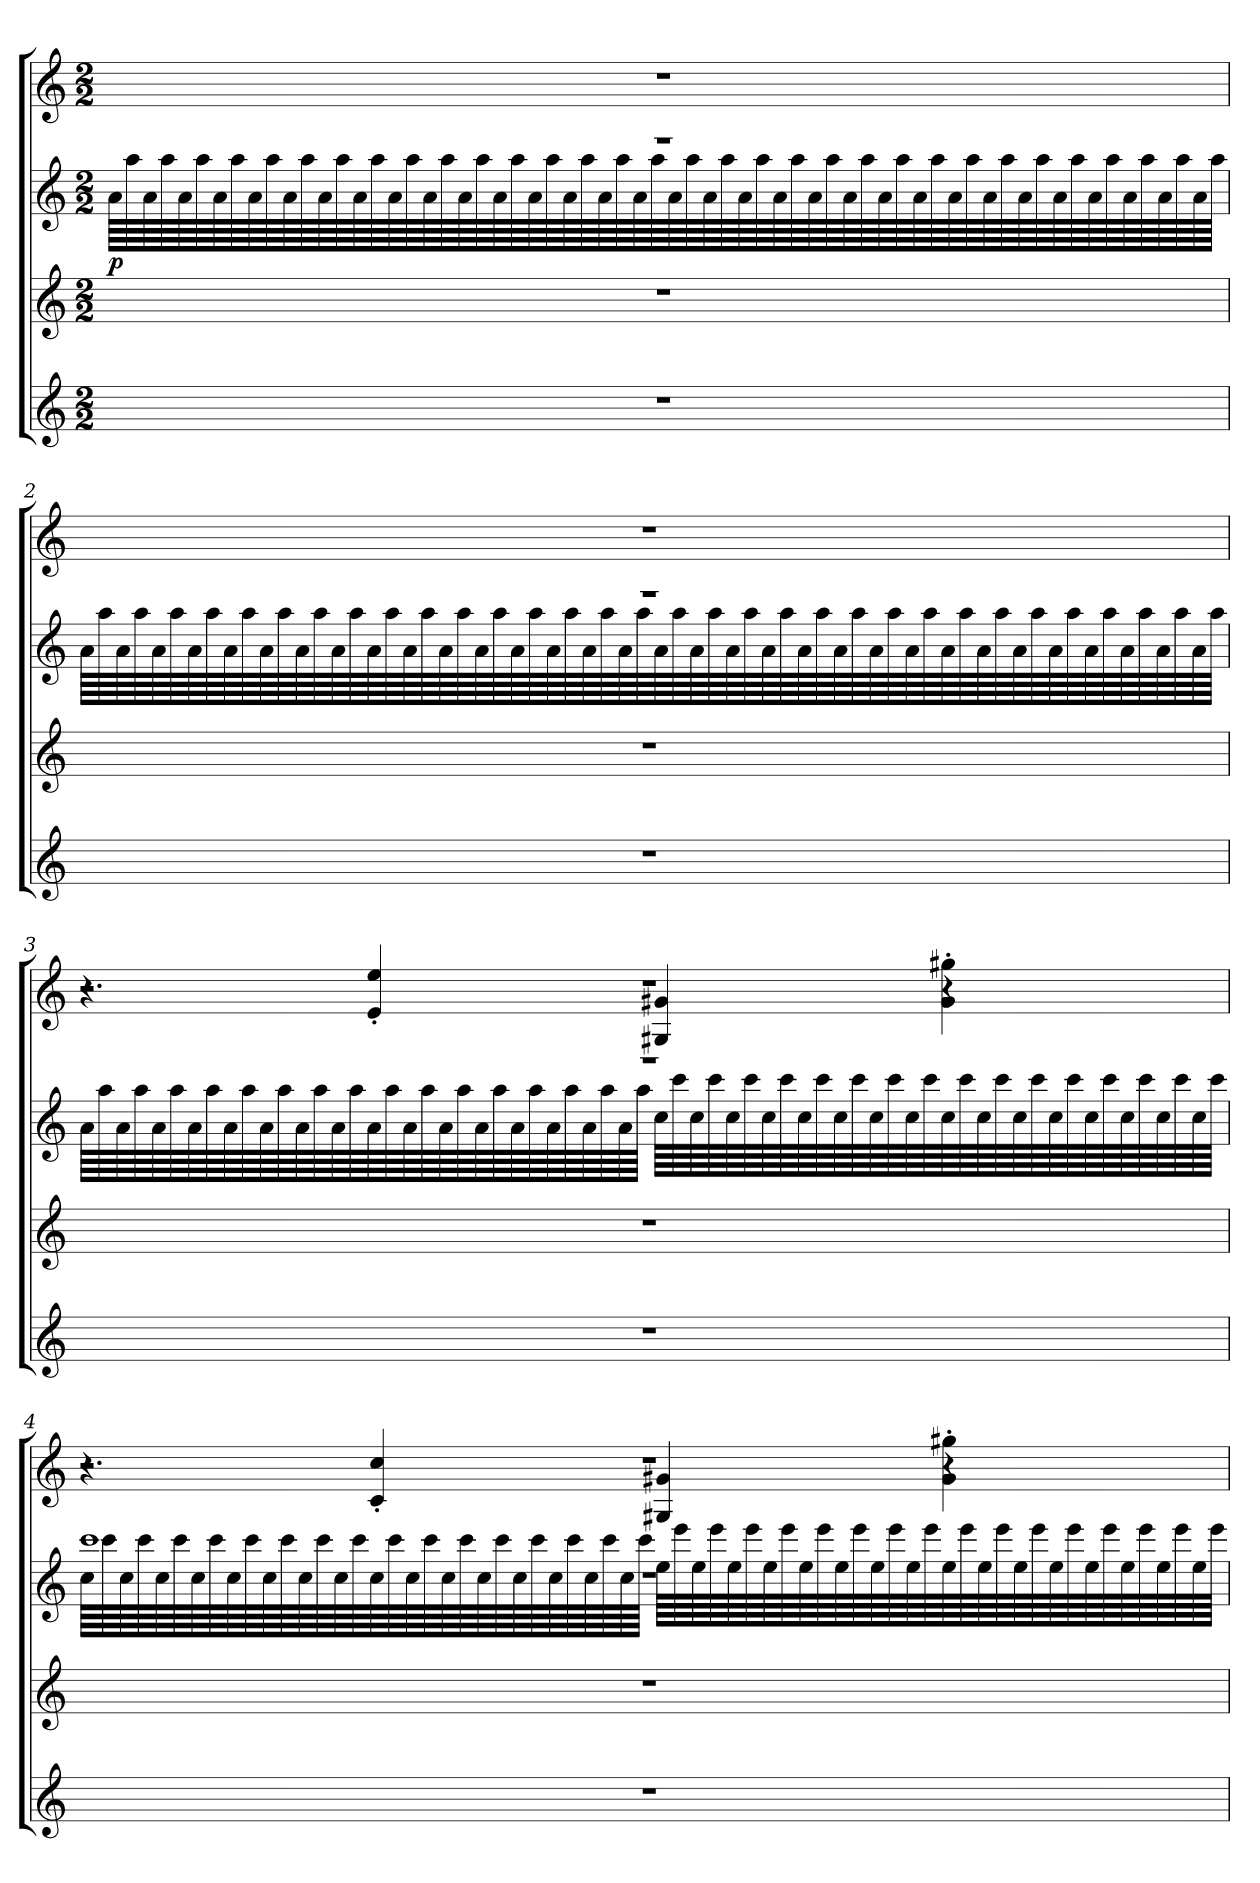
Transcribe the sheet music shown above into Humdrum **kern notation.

**kern	**kern	**kern	**dynam	**kern
*part3	*part2	*part2	*part2	*part1
*staff4	*staff3	*staff2	*staff2/3	*staff1
*clefG2	*clefG2	*clefG2	*	*clefG2
*k[]	*k[]	*k[]	*	*k[]
*M2/2	*M2/2	*M2/2	*	*M2/2
=1	=1	=1	=1	=1
*	*	*^	*	*
!	!	!	!	!LO:DY:a=2	!
*	*	*tremolo	*	*	*
1r	1r	1r	64aLLLL	p	1r
.	.	.	64aa	.	.
.	.	.	64a	.	.
.	.	.	64aa	.	.
.	.	.	64a	.	.
.	.	.	64aa	.	.
.	.	.	64a	.	.
.	.	.	64aa	.	.
.	.	.	64a	.	.
.	.	.	64aa	.	.
.	.	.	64a	.	.
.	.	.	64aa	.	.
.	.	.	64a	.	.
.	.	.	64aa	.	.
.	.	.	64a	.	.
.	.	.	64aa	.	.
.	.	.	64a	.	.
.	.	.	64aa	.	.
.	.	.	64a	.	.
.	.	.	64aa	.	.
.	.	.	64a	.	.
.	.	.	64aa	.	.
.	.	.	64a	.	.
.	.	.	64aa	.	.
.	.	.	64a	.	.
.	.	.	64aa	.	.
.	.	.	64a	.	.
.	.	.	64aa	.	.
.	.	.	64a	.	.
.	.	.	64aa	.	.
.	.	.	64a	.	.
.	.	.	64aa	.	.
.	.	.	64a	.	.
.	.	.	64aa	.	.
.	.	.	64a	.	.
.	.	.	64aa	.	.
.	.	.	64a	.	.
.	.	.	64aa	.	.
.	.	.	64a	.	.
.	.	.	64aa	.	.
.	.	.	64a	.	.
.	.	.	64aa	.	.
.	.	.	64a	.	.
.	.	.	64aa	.	.
.	.	.	64a	.	.
.	.	.	64aa	.	.
.	.	.	64a	.	.
.	.	.	64aa	.	.
.	.	.	64a	.	.
.	.	.	64aa	.	.
.	.	.	64a	.	.
.	.	.	64aa	.	.
.	.	.	64a	.	.
.	.	.	64aa	.	.
.	.	.	64a	.	.
.	.	.	64aa	.	.
.	.	.	64a	.	.
.	.	.	64aa	.	.
.	.	.	64a	.	.
.	.	.	64aa	.	.
.	.	.	64a	.	.
.	.	.	64aa	.	.
.	.	.	64a	.	.
.	.	.	64aaJJJJ	.	.
=2	=2	=2	=2	=2	=2
1r	1r	1r	64aLLLL	.	1r
.	.	.	64aa	.	.
.	.	.	64a	.	.
.	.	.	64aa	.	.
.	.	.	64a	.	.
.	.	.	64aa	.	.
.	.	.	64a	.	.
.	.	.	64aa	.	.
.	.	.	64a	.	.
.	.	.	64aa	.	.
.	.	.	64a	.	.
.	.	.	64aa	.	.
.	.	.	64a	.	.
.	.	.	64aa	.	.
.	.	.	64a	.	.
.	.	.	64aa	.	.
.	.	.	64a	.	.
.	.	.	64aa	.	.
.	.	.	64a	.	.
.	.	.	64aa	.	.
.	.	.	64a	.	.
.	.	.	64aa	.	.
.	.	.	64a	.	.
.	.	.	64aa	.	.
.	.	.	64a	.	.
.	.	.	64aa	.	.
.	.	.	64a	.	.
.	.	.	64aa	.	.
.	.	.	64a	.	.
.	.	.	64aa	.	.
.	.	.	64a	.	.
.	.	.	64aa	.	.
.	.	.	64a	.	.
.	.	.	64aa	.	.
.	.	.	64a	.	.
.	.	.	64aa	.	.
.	.	.	64a	.	.
.	.	.	64aa	.	.
.	.	.	64a	.	.
.	.	.	64aa	.	.
.	.	.	64a	.	.
.	.	.	64aa	.	.
.	.	.	64a	.	.
.	.	.	64aa	.	.
.	.	.	64a	.	.
.	.	.	64aa	.	.
.	.	.	64a	.	.
.	.	.	64aa	.	.
.	.	.	64a	.	.
.	.	.	64aa	.	.
.	.	.	64a	.	.
.	.	.	64aa	.	.
.	.	.	64a	.	.
.	.	.	64aa	.	.
.	.	.	64a	.	.
.	.	.	64aa	.	.
.	.	.	64a	.	.
.	.	.	64aa	.	.
.	.	.	64a	.	.
.	.	.	64aa	.	.
.	.	.	64a	.	.
.	.	.	64aa	.	.
.	.	.	64a	.	.
.	.	.	64aaJJJJ	.	.
=3	=3	=3	=3	=3	=3
*	*	*	*	*	*^
*	*	*	*	*	*	*^
1r	1r	1r	64a\LLLL	.	1r	4r	2.r
.	.	.	64aa\	.	.	.	.
.	.	.	64a\	.	.	.	.
.	.	.	64aa\	.	.	.	.
.	.	.	64a\	.	.	.	.
.	.	.	64aa\	.	.	.	.
.	.	.	64a\	.	.	.	.
.	.	.	64aa\	.	.	.	.
.	.	.	64a\	.	.	.	.
.	.	.	64aa\	.	.	.	.
.	.	.	64a\	.	.	.	.
.	.	.	64aa\	.	.	.	.
.	.	.	64a\	.	.	.	.
.	.	.	64aa\	.	.	.	.
.	.	.	64a\	.	.	.	.
.	.	.	64aa\	.	.	.	.
.	.	.	64a\	.	.	4e/' 4ee/'	.
.	.	.	64aa\	.	.	.	.
.	.	.	64a\	.	.	.	.
.	.	.	64aa\	.	.	.	.
.	.	.	64a\	.	.	.	.
.	.	.	64aa\	.	.	.	.
.	.	.	64a\	.	.	.	.
.	.	.	64aa\	.	.	.	.
.	.	.	64a\	.	.	.	.
.	.	.	64aa\	.	.	.	.
.	.	.	64a\	.	.	.	.
.	.	.	64aa\	.	.	.	.
.	.	.	64a\	.	.	.	.
.	.	.	64aa\	.	.	.	.
.	.	.	64a\	.	.	.	.
.	.	.	64aa\JJJJ	.	.	.	.
.	.	.	64cc\LLLL	.	.	4G#X/ 4g#X/	.
.	.	.	64ccc\	.	.	.	.
.	.	.	64cc\	.	.	.	.
.	.	.	64ccc\	.	.	.	.
.	.	.	64cc\	.	.	.	.
.	.	.	64ccc\	.	.	.	.
.	.	.	64cc\	.	.	.	.
.	.	.	64ccc\	.	.	.	.
.	.	.	64cc\	.	.	.	.
.	.	.	64ccc\	.	.	.	.
.	.	.	64cc\	.	.	.	.
.	.	.	64ccc\	.	.	.	.
.	.	.	64cc\	.	.	.	.
.	.	.	64ccc\	.	.	.	.
.	.	.	64cc\	.	.	.	.
.	.	.	64ccc\	.	.	.	.
.	.	.	64cc\	.	.	4r	4g#\' 4gg#X\'
.	.	.	64ccc\	.	.	.	.
.	.	.	64cc\	.	.	.	.
.	.	.	64ccc\	.	.	.	.
.	.	.	64cc\	.	.	.	.
.	.	.	64ccc\	.	.	.	.
.	.	.	64cc\	.	.	.	.
.	.	.	64ccc\	.	.	.	.
.	.	.	64cc\	.	.	.	.
.	.	.	64ccc\	.	.	.	.
.	.	.	64cc\	.	.	.	.
.	.	.	64ccc\	.	.	.	.
.	.	.	64cc\	.	.	.	.
.	.	.	64ccc\	.	.	.	.
.	.	.	64cc\	.	.	.	.
.	.	.	64ccc\JJJJ	.	.	.	.
=4	=4	=4	=4	=4	=4	=4	=4
*	*	*	*^	*	*	*	*
1r	1r	1r	64cc<\LLLL	1ccc	.	1r	4r	2.r
.	.	.	64ccc\	.	.	.	.	.
.	.	.	64cc<\	.	.	.	.	.
.	.	.	64ccc\	.	.	.	.	.
.	.	.	64cc<\	.	.	.	.	.
.	.	.	64ccc\	.	.	.	.	.
.	.	.	64cc<\	.	.	.	.	.
.	.	.	64ccc\	.	.	.	.	.
.	.	.	64cc<\	.	.	.	.	.
.	.	.	64ccc\	.	.	.	.	.
.	.	.	64cc<\	.	.	.	.	.
.	.	.	64ccc\	.	.	.	.	.
.	.	.	64cc<\	.	.	.	.	.
.	.	.	64ccc\	.	.	.	.	.
.	.	.	64cc<\	.	.	.	.	.
.	.	.	64ccc\	.	.	.	.	.
.	.	.	64cc<\	.	.	.	4c/' 4cc/'	.
.	.	.	64ccc\	.	.	.	.	.
.	.	.	64cc<\	.	.	.	.	.
.	.	.	64ccc\	.	.	.	.	.
.	.	.	64cc<\	.	.	.	.	.
.	.	.	64ccc\	.	.	.	.	.
.	.	.	64cc<\	.	.	.	.	.
.	.	.	64ccc\	.	.	.	.	.
.	.	.	64cc<\	.	.	.	.	.
.	.	.	64ccc\	.	.	.	.	.
.	.	.	64cc<\	.	.	.	.	.
.	.	.	64ccc\	.	.	.	.	.
.	.	.	64cc<\	.	.	.	.	.
.	.	.	64ccc\	.	.	.	.	.
.	.	.	64cc<\	.	.	.	.	.
.	.	.	64ccc\JJJJ	.	.	.	.	.
.	.	.	64ee\LLLL	.	.	.	4G#X/ 4g#X/	.
.	.	.	64eee\	.	.	.	.	.
.	.	.	64ee\	.	.	.	.	.
.	.	.	64eee\	.	.	.	.	.
.	.	.	64ee\	.	.	.	.	.
.	.	.	64eee\	.	.	.	.	.
.	.	.	64ee\	.	.	.	.	.
.	.	.	64eee\	.	.	.	.	.
.	.	.	64ee\	.	.	.	.	.
.	.	.	64eee\	.	.	.	.	.
.	.	.	64ee\	.	.	.	.	.
.	.	.	64eee\	.	.	.	.	.
.	.	.	64ee\	.	.	.	.	.
.	.	.	64eee\	.	.	.	.	.
.	.	.	64ee\	.	.	.	.	.
.	.	.	64eee\	.	.	.	.	.
.	.	.	64ee\	.	.	.	4r	4g#\' 4gg#X\'
.	.	.	64eee\	.	.	.	.	.
.	.	.	64ee\	.	.	.	.	.
.	.	.	64eee\	.	.	.	.	.
.	.	.	64ee\	.	.	.	.	.
.	.	.	64eee\	.	.	.	.	.
.	.	.	64ee\	.	.	.	.	.
.	.	.	64eee\	.	.	.	.	.
.	.	.	64ee\	.	.	.	.	.
.	.	.	64eee\	.	.	.	.	.
.	.	.	64ee\	.	.	.	.	.
.	.	.	64eee\	.	.	.	.	.
.	.	.	64ee\	.	.	.	.	.
.	.	.	64eee\	.	.	.	.	.
.	.	.	64ee\	.	.	.	.	.
.	.	.	64eee\JJJJ	.	.	.	.	.
*	*	*Xtremolo	*	*	*	*	*	*
.	.	.	.	.	.	.	.	.
.	.	.	.	.	.	.	.	.
.	.	.	.	.	.	.	.	.
.	.	.	.	.	.	.	.	.
.	.	.	.	.	.	.	.	.
.	.	.	.	.	.	.	.	.
.	.	.	.	.	.	.	.	.
.	.	.	.	.	.	.	.	.
.	.	.	.	.	.	.	.	.
.	.	.	.	.	.	.	.	.
.	.	.	.	.	.	.	.	.
.	.	.	.	.	.	.	.	.
.	.	.	.	.	.	.	.	.
.	.	.	.	.	.	.	.	.
.	.	.	.	.	.	.	.	.
.	.	.	.	.	.	.	.	.
*	*	*v	*v	*v	*	*	*	*
*	*	*	*	*v	*v	*v
=	=	=	=	=
*-	*-	*-	*-	*-
